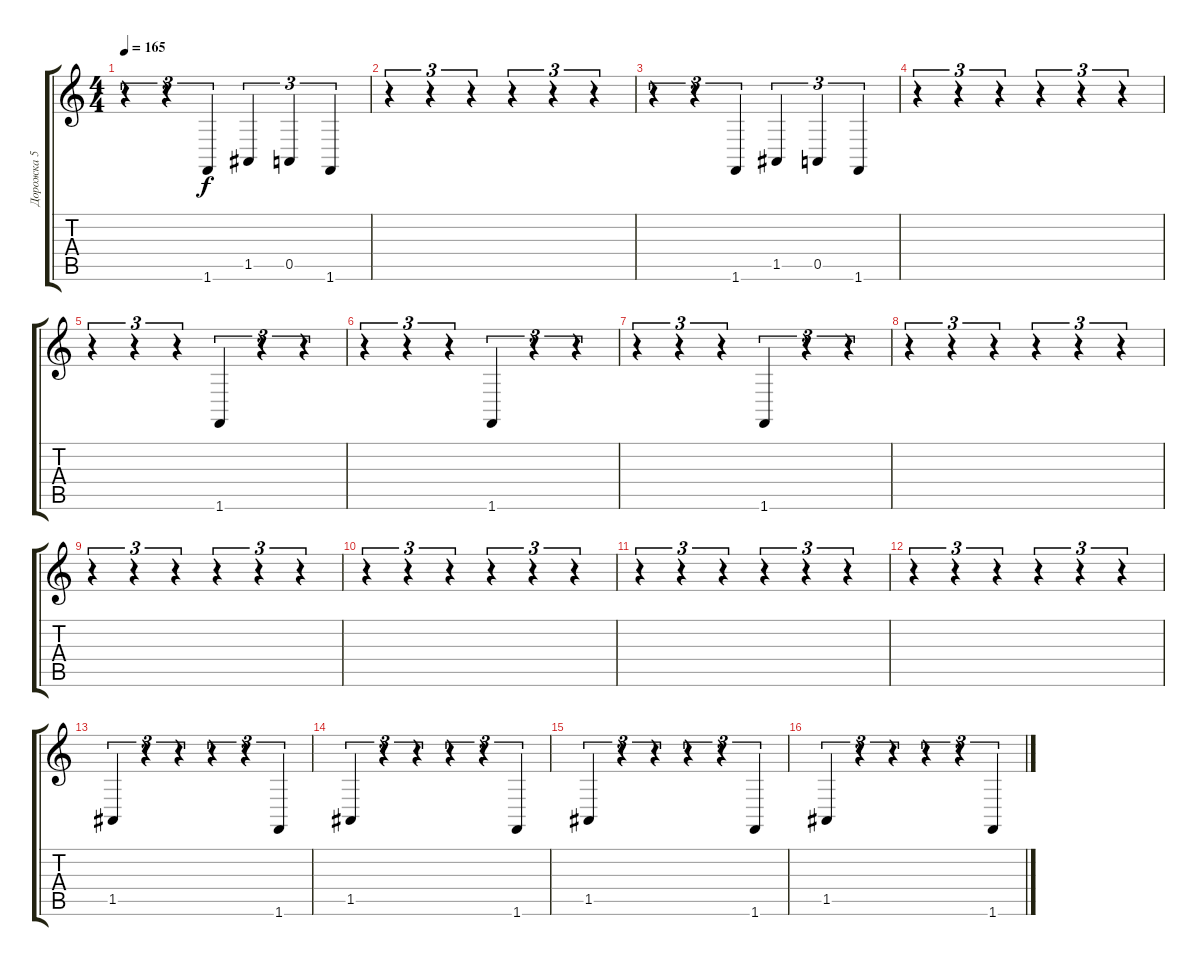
\track ("Дорожка 5" "Дорожка 5") {instrument reedorgan}
\staff {score tabs}
\tuning (E4 B3 G3 D3 A2 E2) {hide}
\ts (4 4)
\tempo 165
\clef g2
\ks c
r.4{tu (3 2) dy f} r.4{tu (3 2)} 1.6.4{tu (3 2)} 1.5.4{tu (3 2)} 0.5.4{tu (3 2)} 1.6.4{tu (3 2)} |
r.4{tu (3 2)} r.4{tu (3 2)} r.4{tu (3 2)} r.4{tu (3 2)} r.4{tu (3 2)} r.4{tu (3 2)} |
r.4{tu (3 2)} r.4{tu (3 2)} 1.6.4{tu (3 2)} 1.5.4{tu (3 2)} 0.5.4{tu (3 2)} 1.6.4{tu (3 2)} |
r.4{tu (3 2)} r.4{tu (3 2)} r.4{tu (3 2)} r.4{tu (3 2)} r.4{tu (3 2)} r.4{tu (3 2)} |
r.4{tu (3 2)} r.4{tu (3 2)} r.4{tu (3 2)} 1.6.4{tu (3 2)} r.4{tu (3 2)} r.4{tu (3 2)} |
r.4{tu (3 2)} r.4{tu (3 2)} r.4{tu (3 2)} 1.6.4{tu (3 2)} r.4{tu (3 2)} r.4{tu (3 2)} |
r.4{tu (3 2)} r.4{tu (3 2)} r.4{tu (3 2)} 1.6.4{tu (3 2)} r.4{tu (3 2)} r.4{tu (3 2)} |
r.4{tu (3 2)} r.4{tu (3 2)} r.4{tu (3 2)} r.4{tu (3 2)} r.4{tu (3 2)} r.4{tu (3 2)} |
r.4{tu (3 2)} r.4{tu (3 2)} r.4{tu (3 2)} r.4{tu (3 2)} r.4{tu (3 2)} r.4{tu (3 2)} |
r.4{tu (3 2)} r.4{tu (3 2)} r.4{tu (3 2)} r.4{tu (3 2)} r.4{tu (3 2)} r.4{tu (3 2)} |
r.4{tu (3 2)} r.4{tu (3 2)} r.4{tu (3 2)} r.4{tu (3 2)} r.4{tu (3 2)} r.4{tu (3 2)} |
r.4{tu (3 2)} r.4{tu (3 2)} r.4{tu (3 2)} r.4{tu (3 2)} r.4{tu (3 2)} r.4{tu (3 2)} |
1.5.4{tu (3 2)} r.4{tu (3 2)} r.4{tu (3 2)} r.4{tu (3 2)} r.4{tu (3 2)} 1.6.4{tu (3 2)} |
1.5.4{tu (3 2)} r.4{tu (3 2)} r.4{tu (3 2)} r.4{tu (3 2)} r.4{tu (3 2)} 1.6.4{tu (3 2)} |
1.5.4{tu (3 2)} r.4{tu (3 2)} r.4{tu (3 2)} r.4{tu (3 2)} r.4{tu (3 2)} 1.6.4{tu (3 2)} |
1.5.4{tu (3 2)} r.4{tu (3 2)} r.4{tu (3 2)} r.4{tu (3 2)} r.4{tu (3 2)} 1.6.4{tu (3 2)}
